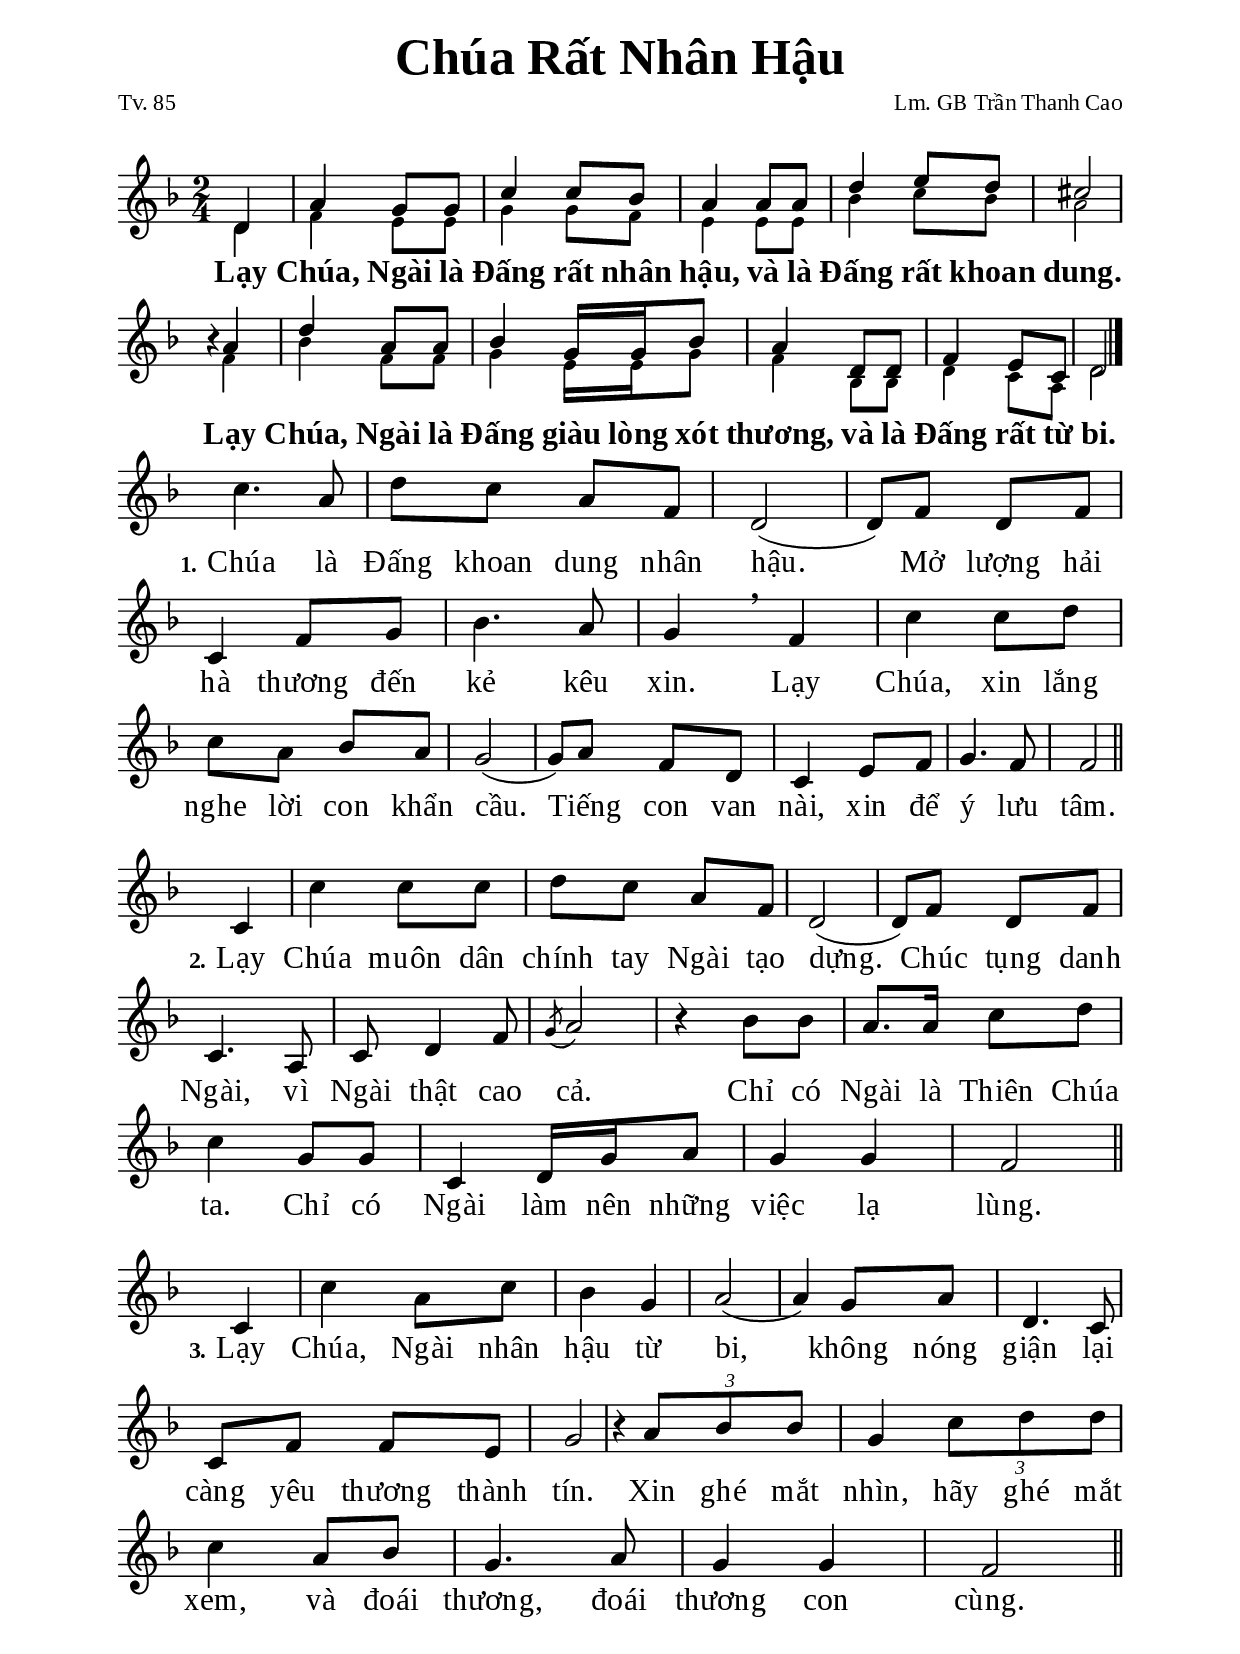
% Cài đặt chung
\version "2.20.0"
\include "english.ly"

\header {
  title = \markup { \fontsize #3 "Chúa Rất Nhân Hậu" }
  poet = "Tv. 85"
  composer = "Lm. GB Trần Thanh Cao"
  arranger = " "
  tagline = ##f
}

\paper {
  #(set-paper-size "a4")
  top-margin = 10\mm
  bottom-margin = 10\mm
  left-margin = 20\mm
  right-margin = 20\mm
  indent = #0
  #(define fonts
    (make-pango-font-tree
      "Liberation Serif"
      "Liberation Serif"
      "Liberation Serif"
      (/ 20 20)))
  page-count = #1
}

% Nhạc điệp khúc
nhacDiepKhucSop = \relative c' {
  \partial 4 d4 |
  a' g8 g |
  c4 c8 bf |
  a4 a8 a |
  d4 e8 d |
  cs2 |
  r4 a |
  d a8 a |
  bf4 g16 g bf8 |
  a4 d,8 d |
  f4 e8 c |
  d2 \bar "|."
}

nhacDiepKhucBas = \relative c' {
  \override NoteHead.font-size = #-2
  \partial 4 d4 |
  f e8 e |
  g4 g8 f |
  e4 e8 e |
  bf'4 c8 bf |
  a2 |
  r4 f |
  bf f8 f |
  g4 e16 e g8 |
  f4 bf,8 bf |
  d4 c8 a |
  d2
}

% Nhạc phiên khúc
nhacPhienKhucMot = \relative c'' {
  c4. a8 |
  d c a f |
  d2 ( |
  d8) f d f |
  c4 f8 g |
  bf4. a8 |
  g4 \breathe f |
  c' c8 d |
  c a bf a |
  g2 ( |
  g8) a f d |
  c4 e8 f |
  g4. f8 |
  f2 \bar "||"
}

nhacPhienKhucHai = \relative c'' {
  \partial 4 c,4 |
  c' c8 c |
  d c a f |
  d2 ( |
  d8) f d f |
  c4. a8 |
  c8 d4 f8 |
  \acciaccatura g8 a2 |
  r4 bf8 bf |
  a8. a16 c8 d |
  c4 g8 g |
  c,4 d16 g a8 |
  g4 g |
  f2 \bar "||"
}

nhacPhienKhucBa = \relative c'' {
  \partial 4 c,4 |
  c' a8 c |
  bf4 g |
  a2 ( |
  a4) g8 a |
  d,4. c8 |
  c f f e |
  g2 |
  r4 \tuplet 3/2 { a8 bf bf } |
  g4 \tuplet 3/2 { c8 d d } |
  c4 a8 bf |
  g4. a8 |
  g4 g |
  f2 \bar "||"
}

% Lời điệp khúc
loiDiepKhuc = \lyricmode {
  Lạy Chúa, Ngài là Đấng rất nhân hậu,
  và là Đấng rất khoan dung.
  Lạy Chúa, Ngài là Đấng giàu lòng xót thương,
  và là Đấng rất từ bi.
}

% Lời phiên khúc
loiPhienKhucMot = \lyricmode {
  \set stanza = #"1."
  Chúa là Đấng khoan dung nhân hậu.
  Mở lượng hải hà thương đến kẻ kêu xin.
  Lạy Chúa, xin lắng nghe lời con khẩn cầu.
  Tiếng con van nài, xin để ý lưu tâm.
}

loiPhienKhucHai = \lyricmode {
  \set stanza = #"2."
  Lạy Chúa muôn dân chính tay Ngài tạo dựng.
  Chúc tụng danh Ngài, vì Ngài thật cao cả.
  Chỉ có Ngài là Thiên Chúa ta.
  Chỉ có Ngài làm nên những việc lạ lùng.
}

loiPhienKhucBa = \lyricmode {
  \set stanza = #"3."
  Lạy Chúa, Ngài nhân hậu từ bi,
  không nóng giận lại càng yêu thương thành tín.
  Xin ghé mắt nhìn, hãy ghé mắt xem,
  và đoái thương, đoái thương con cùng.
}


% Dàn trang
\score {
  \new ChoirStaff <<
    \new Staff = diepKhuc \with {
        \consists "Merge_rests_engraver"
        \magnifyStaff #(magstep +1)
      }
      <<
      \new Voice = beSop {
        \voiceOne \key f \major \time 2/4 \nhacDiepKhucSop
      }
      \new Voice = beBas {
        \voiceTwo \key f \major \time 2/4 \nhacDiepKhucBas
      }
    >>
    \new Lyrics \lyricsto beSop \loiDiepKhuc
  >>
  \layout {
    \override Lyrics.LyricText.font-series = #'bold
    \override Lyrics.LyricText.font-size = #+3
    \override Lyrics.LyricSpace.minimum-distance = #0.7
    \override Score.BarNumber.break-visibility = ##(#f #f #f)
    \override Score.SpacingSpanner.uniform-stretching = ##t
  }
}

\score {
  \new ChoirStaff <<
    \new Staff = phienKhuc \with {
        \magnifyStaff #(magstep +1)
      }
      <<
      \new Voice = beSop {
        \key f \major \time 2/4 \nhacPhienKhucMot
      }
    >>
    \new Lyrics \lyricsto beSop \loiPhienKhucMot
  >>
  \layout {
    \override Staff.TimeSignature.transparent = ##t
    \override Lyrics.LyricText.font-size = #+3
    \override Lyrics.LyricSpace.minimum-distance = #2.0
    \override Score.BarNumber.break-visibility = ##(#f #f #f)
    \override Score.SpacingSpanner.uniform-stretching = ##t
  }
}

\score {
  \new ChoirStaff <<
    \new Staff = phienKhuc \with {
        \magnifyStaff #(magstep +1)
      }
      <<
      \new Voice = beSop {
        \key f \major \time 2/4 \nhacPhienKhucHai
      }
    >>
    \new Lyrics \lyricsto beSop \loiPhienKhucHai
  >>
  \layout {
    \override Staff.TimeSignature.transparent = ##t
    \override Lyrics.LyricText.font-size = #+3
    \override Lyrics.LyricSpace.minimum-distance = #1.6
    \override Score.BarNumber.break-visibility = ##(#f #f #f)
    \override Score.SpacingSpanner.uniform-stretching = ##t
  }
}

\score {
  \new ChoirStaff <<
    \new Staff = phienKhuc \with {
        \magnifyStaff #(magstep +1)
      }
      <<
      \new Voice = beSop {
        \key f \major \time 2/4 \nhacPhienKhucBa
      }
    >>
    \new Lyrics \lyricsto beSop \loiPhienKhucBa
  >>
  \layout {
    \override Staff.TimeSignature.transparent = ##t
    \override Lyrics.LyricText.font-size = #+3
    \override Lyrics.LyricSpace.minimum-distance = #2.3
    \override Score.BarNumber.break-visibility = ##(#f #f #f)
    \override Score.SpacingSpanner.uniform-stretching = ##t
  }
}
